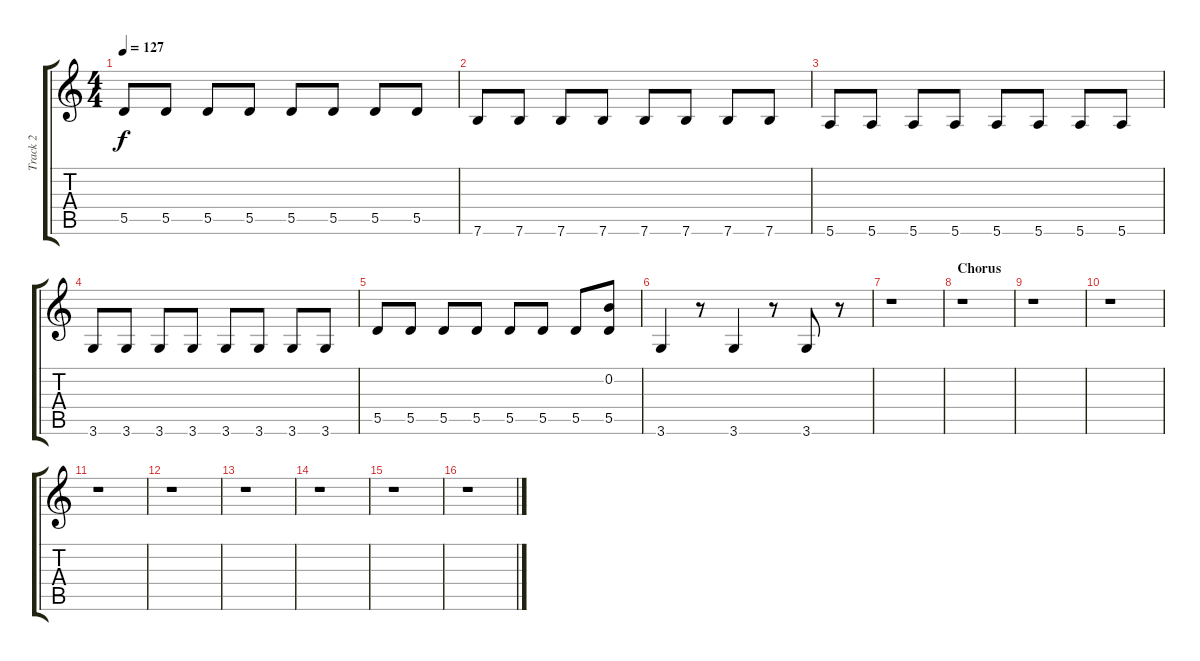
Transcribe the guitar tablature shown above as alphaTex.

\track ("Track 2" "Track 2") {instrument acousticguitarsteel}
\staff {score tabs}
\tuning (E4 B3 G3 D3 A2 E2) {hide}
\ts (4 4)
\tempo 127
\clef g2
\ks c
5.5.8{dy f} 5.5.8 5.5.8 5.5.8 5.5.8 5.5.8 5.5.8 5.5.8 |
7.6.8 7.6.8 7.6.8 7.6.8 7.6.8 7.6.8 7.6.8 7.6.8 |
5.6.8 5.6.8 5.6.8 5.6.8 5.6.8 5.6.8 5.6.8 5.6.8 |
3.6.8 3.6.8 3.6.8 3.6.8 3.6.8 3.6.8 3.6.8 3.6.8 |
5.5.8 5.5.8 5.5.8 5.5.8 5.5.8 5.5.8 5.5.8 (0.2 5.5).8 |
3.6.4 r.8 3.6.4 r.8 3.6.8 r.8 |
r.1 |
\section ("" "Chorus")
r.1 |
r.1 |
r.1 |
r.1 |
r.1 |
r.1 |
r.1 |
r.1 |
r.1
